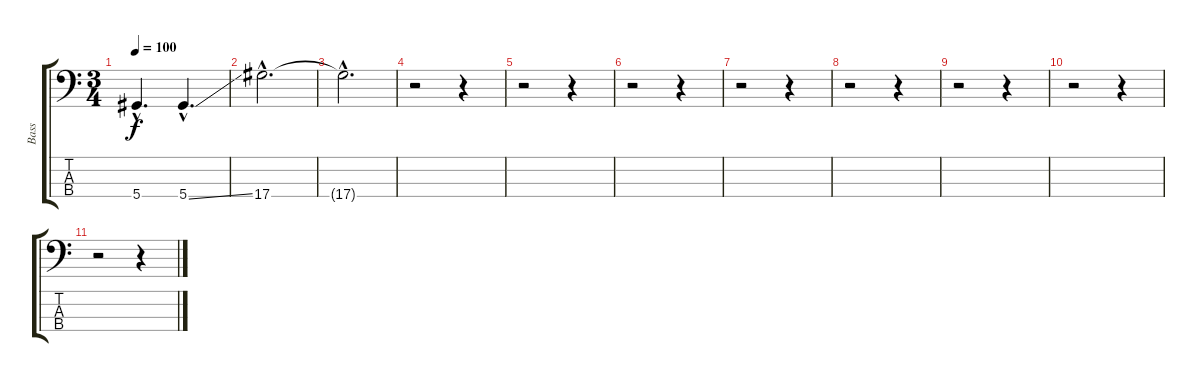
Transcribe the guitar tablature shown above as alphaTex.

\track ("Bass" "Bass") {instrument electricbassfinger}
\staff {score tabs}
\tuning (Gb2 Db2 Ab1 Eb1) {hide}
\ts (3 4)
\tempo 100
\clef f4
\ks c
5.4{hac t}.4{d dy f} 5.4{ss hac}.4{d} |
17.4{hac}.2{d} |
17.4{hac t}.2{d} |
r.2 r.4 |
r.2 r.4 |
r.2 r.4 |
r.2 r.4 |
r.2 r.4 |
r.2 r.4 |
r.2 r.4 |
r.2 r.4
